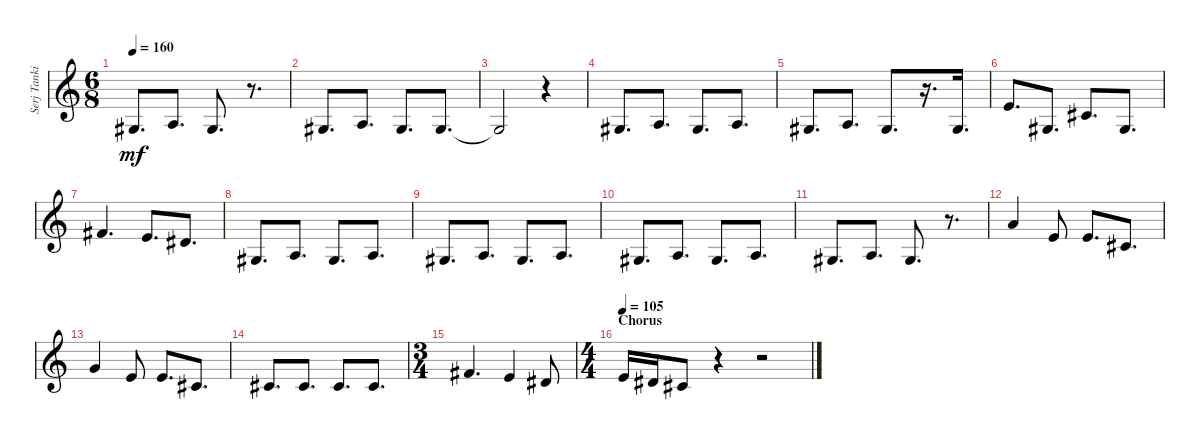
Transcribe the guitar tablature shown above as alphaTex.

\track ("Serj Tankian (V)" "Serj Tanki") {instrument oboe}
\staff {score}
\tuning (E4 B3 G3 D3 A2 E2 B1) {hide}
\ts (6 8)
\tempo 160
\clef g2
\ks c
1.3.8{d dy mf} 2.3.8{d} 1.3.8{d} r.8{d} |
1.3.8{d} 2.3.8{d} 1.3.8{d} 1.3.8{d} |
1.3{t}.2 r.4 |
1.3.8{d} 2.3.8{d} 1.3.8{d} 2.3.8{d} |
1.3.8{d} 2.3.8{d} 1.3.8{d} r.16{d} 1.3.16{d} |
0.1.8{d} 1.3.8{d} 2.2.8{d} 1.3.8{d} |
2.1.4{d} 0.1.8{d} 4.2.8{d} |
1.3.8{d} 2.3.8{d} 1.3.8{d} 2.3.8{d} |
1.3.8{d} 2.3.8{d} 1.3.8{d} 2.3.8{d} |
1.3.8{d} 2.3.8{d} 1.3.8{d} 2.3.8{d} |
1.3.8{d} 2.3.8{d} 1.3.8{d} r.8{d} |
5.1.4 0.1.8 0.1.8{d} 2.2.8{d} |
3.1.4 0.1.8 0.1.8{d} 2.2.8{d} |
2.2.8{d} 2.2.8{d} 2.2.8{d} 2.2.8{d} |
\ts (3 4)
2.1.4{d} 0.1.4 4.2.8 |
\ts (4 4)
\section ("" "Chorus")
\tempo 105
0.1.16 4.2.16 2.2.8 r.4 r.2
